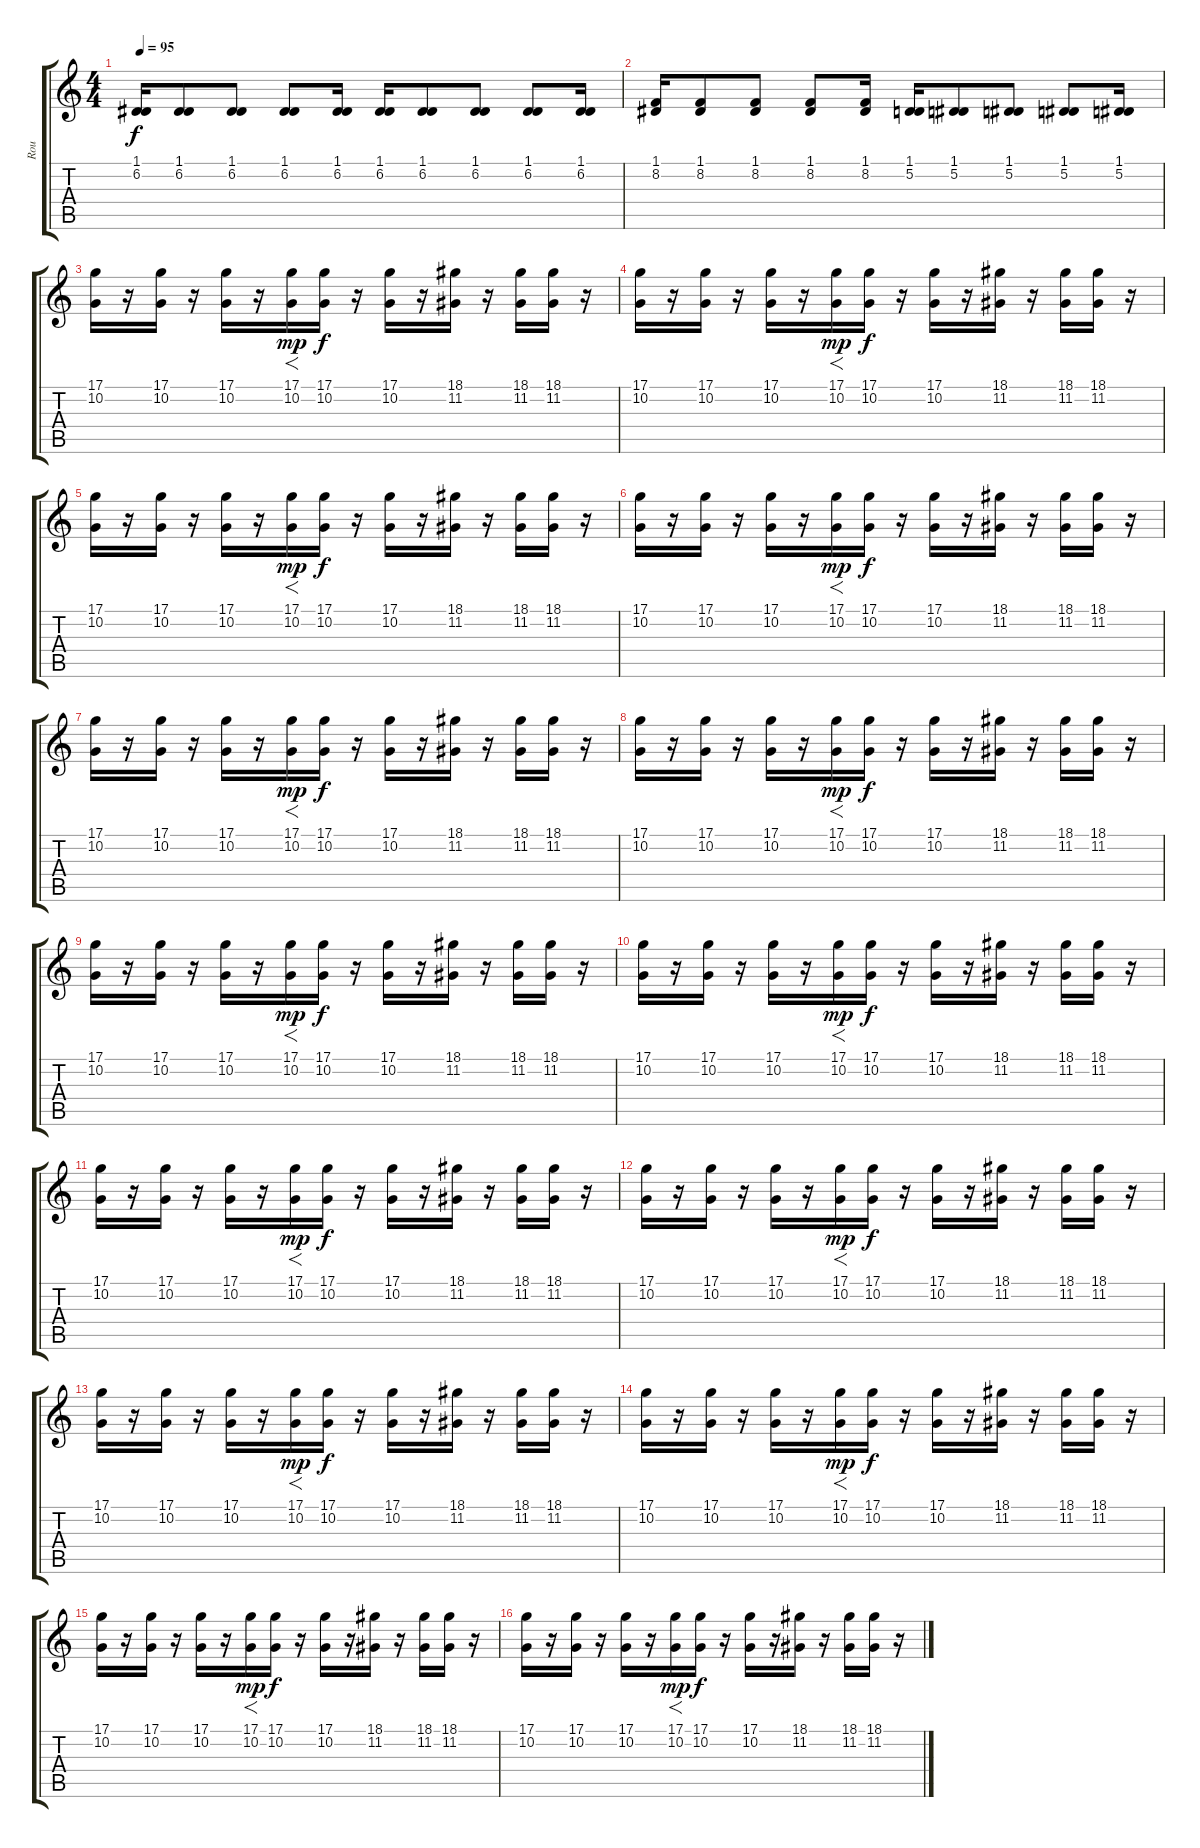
\track ("Rou" "Rou") {instrument lead2sawtooth}
\staff {score tabs}
\tuning (D4 A3 F3 C3 G2 C2) {hide}
\ts (4 4)
\tempo 95
\clef g2
\ks c
(1.1 6.2).16{dy f} (1.1 6.2).8 (1.1 6.2).8 (1.1 6.2).8 (1.1 6.2).16 (1.1 6.2).16 (1.1 6.2).8 (1.1 6.2).8 (1.1 6.2).8 (1.1 6.2).16 |
(1.1 8.2).16 (1.1 8.2).8 (1.1 8.2).8 (1.1 8.2).8 (1.1 8.2).16 (1.1 5.2).16 (1.1 5.2).8 (1.1 5.2).8 (1.1 5.2).8 (1.1 5.2).16 |
(17.1 10.2).16{volume 9 instrument choiraahs} r.16 (17.1 10.2).16 r.16 (17.1 10.2).16 r.16 (17.1 10.2).16{f dy mp} (17.1 10.2).16{dy f} r.16 (17.1 10.2).16 r.16 (18.1 11.2).16 r.16 (18.1 11.2).16 (18.1 11.2).16 r.16 |
(17.1 10.2).16 r.16 (17.1 10.2).16 r.16 (17.1 10.2).16 r.16 (17.1 10.2).16{f dy mp} (17.1 10.2).16{dy f} r.16 (17.1 10.2).16 r.16 (18.1 11.2).16 r.16 (18.1 11.2).16 (18.1 11.2).16 r.16 |
(17.1 10.2).16 r.16 (17.1 10.2).16 r.16 (17.1 10.2).16 r.16 (17.1 10.2).16{f dy mp} (17.1 10.2).16{dy f} r.16 (17.1 10.2).16 r.16 (18.1 11.2).16 r.16 (18.1 11.2).16 (18.1 11.2).16 r.16 |
(17.1 10.2).16 r.16 (17.1 10.2).16 r.16 (17.1 10.2).16 r.16 (17.1 10.2).16{f dy mp} (17.1 10.2).16{dy f} r.16 (17.1 10.2).16 r.16 (18.1 11.2).16 r.16 (18.1 11.2).16 (18.1 11.2).16 r.16 |
(17.1 10.2).16 r.16 (17.1 10.2).16 r.16 (17.1 10.2).16 r.16 (17.1 10.2).16{f dy mp} (17.1 10.2).16{dy f} r.16 (17.1 10.2).16 r.16 (18.1 11.2).16 r.16 (18.1 11.2).16 (18.1 11.2).16 r.16 |
(17.1 10.2).16 r.16 (17.1 10.2).16 r.16 (17.1 10.2).16 r.16 (17.1 10.2).16{f dy mp} (17.1 10.2).16{dy f} r.16 (17.1 10.2).16 r.16 (18.1 11.2).16 r.16 (18.1 11.2).16 (18.1 11.2).16 r.16 |
(17.1 10.2).16 r.16 (17.1 10.2).16 r.16 (17.1 10.2).16 r.16 (17.1 10.2).16{f dy mp} (17.1 10.2).16{dy f} r.16 (17.1 10.2).16 r.16 (18.1 11.2).16 r.16 (18.1 11.2).16 (18.1 11.2).16 r.16 |
(17.1 10.2).16 r.16 (17.1 10.2).16 r.16 (17.1 10.2).16 r.16 (17.1 10.2).16{f dy mp} (17.1 10.2).16{dy f} r.16 (17.1 10.2).16 r.16 (18.1 11.2).16 r.16 (18.1 11.2).16 (18.1 11.2).16 r.16 |
(17.1 10.2).16{volume 9 instrument choiraahs} r.16 (17.1 10.2).16 r.16 (17.1 10.2).16 r.16 (17.1 10.2).16{f dy mp} (17.1 10.2).16{dy f} r.16 (17.1 10.2).16 r.16 (18.1 11.2).16 r.16 (18.1 11.2).16 (18.1 11.2).16 r.16 |
(17.1 10.2).16 r.16 (17.1 10.2).16 r.16 (17.1 10.2).16 r.16 (17.1 10.2).16{f dy mp} (17.1 10.2).16{dy f} r.16 (17.1 10.2).16 r.16 (18.1 11.2).16 r.16 (18.1 11.2).16 (18.1 11.2).16 r.16 |
(17.1 10.2).16 r.16 (17.1 10.2).16 r.16 (17.1 10.2).16 r.16 (17.1 10.2).16{f dy mp} (17.1 10.2).16{dy f} r.16 (17.1 10.2).16 r.16 (18.1 11.2).16 r.16 (18.1 11.2).16 (18.1 11.2).16 r.16 |
(17.1 10.2).16 r.16 (17.1 10.2).16 r.16 (17.1 10.2).16 r.16 (17.1 10.2).16{f dy mp} (17.1 10.2).16{dy f} r.16 (17.1 10.2).16 r.16 (18.1 11.2).16 r.16 (18.1 11.2).16 (18.1 11.2).16 r.16 |
(17.1 10.2).16 r.16 (17.1 10.2).16 r.16 (17.1 10.2).16 r.16 (17.1 10.2).16{f dy mp} (17.1 10.2).16{dy f} r.16 (17.1 10.2).16 r.16 (18.1 11.2).16 r.16 (18.1 11.2).16 (18.1 11.2).16 r.16 |
(17.1 10.2).16 r.16 (17.1 10.2).16 r.16 (17.1 10.2).16 r.16 (17.1 10.2).16{f dy mp} (17.1 10.2).16{dy f} r.16 (17.1 10.2).16 r.16 (18.1 11.2).16 r.16 (18.1 11.2).16 (18.1 11.2).16 r.16
